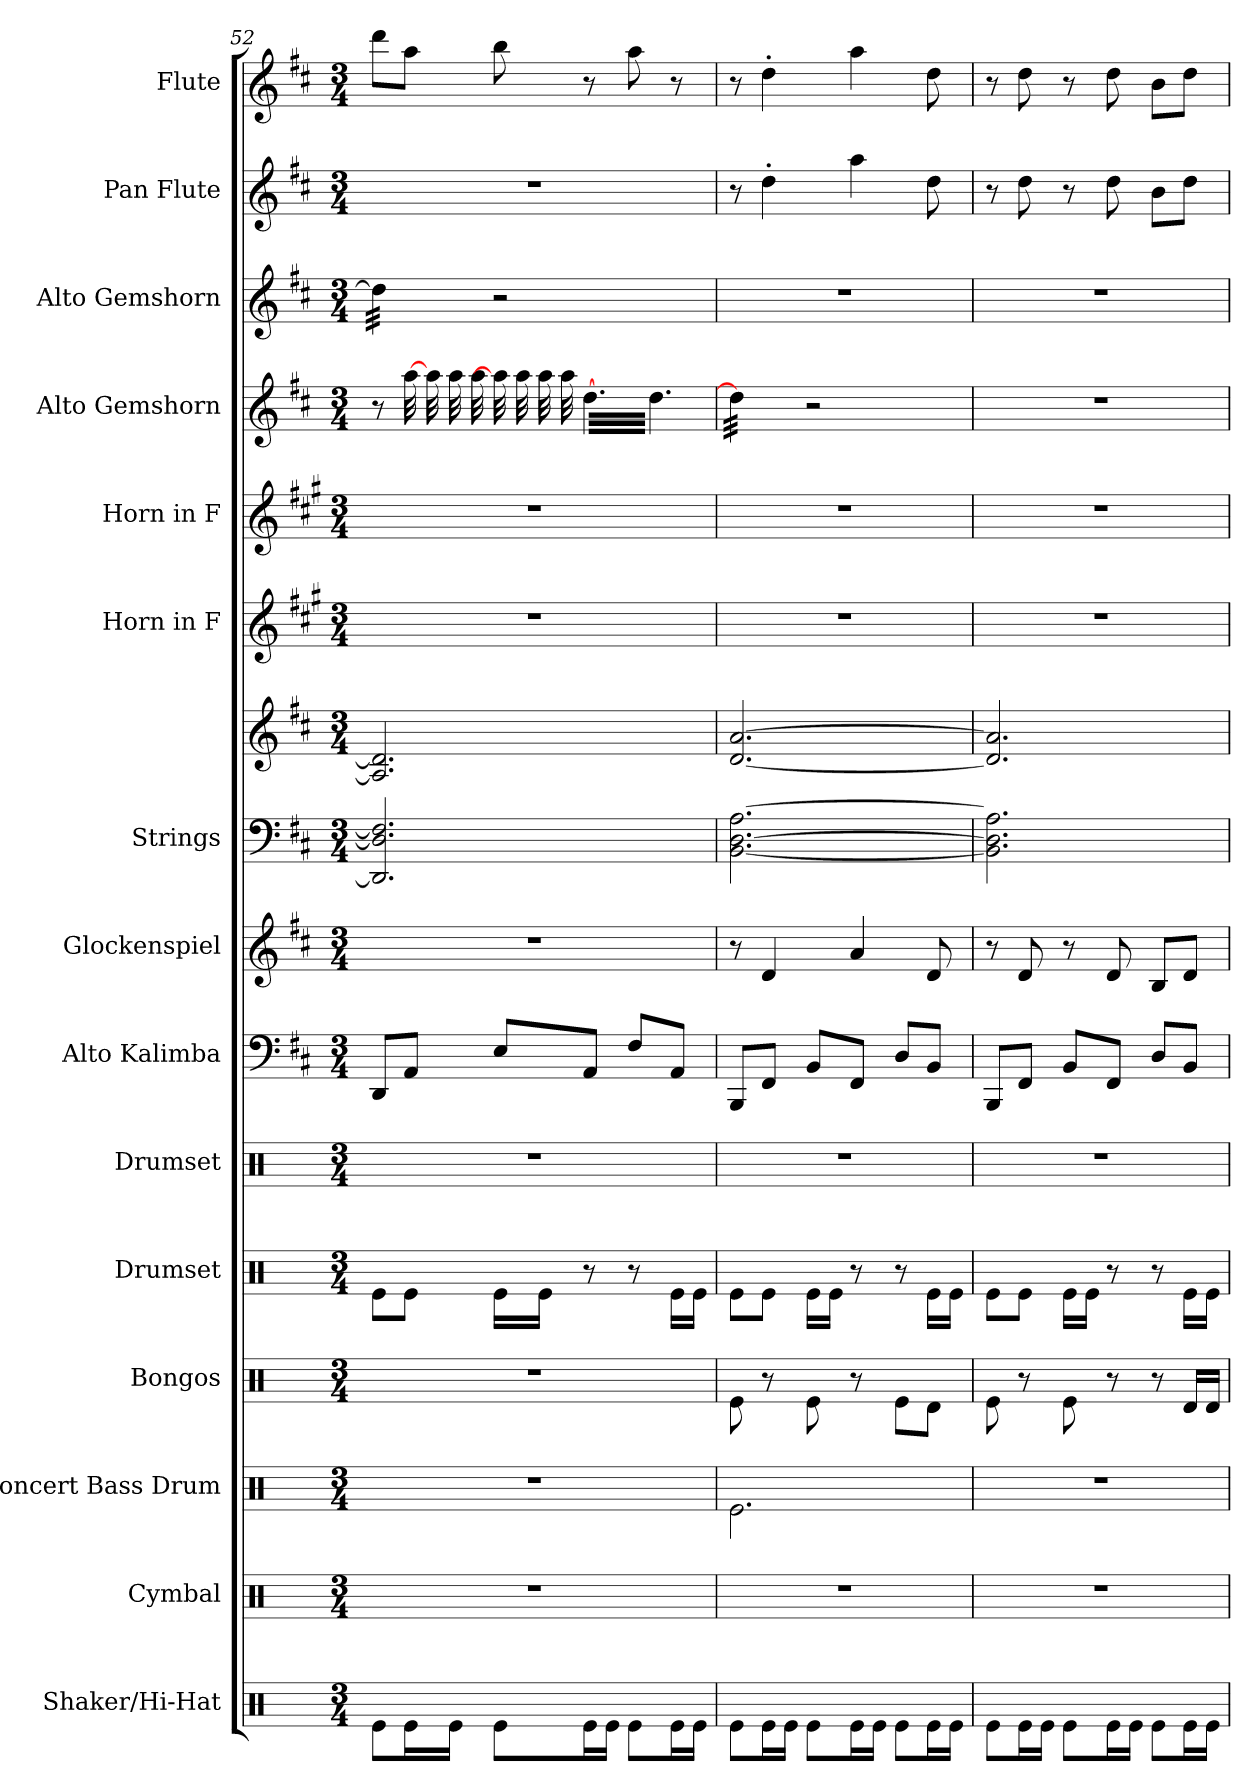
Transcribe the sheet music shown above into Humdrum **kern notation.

**kern	**kern	**kern	**kern	**kern	**kern	**kern	**kern	**kern	**kern	**kern	**kern	**kern	**kern	**kern	**kern
*part15	*part14	*part13	*part12	*part11	*part10	*part9	*part8	*part7	*part7	*part6	*part5	*part4	*part3	*part2	*part1
*staff16	*staff15	*staff14	*staff13	*staff12	*staff11	*staff10	*staff9	*staff8	*staff7	*staff6	*staff5	*staff4	*staff3	*staff2	*staff1
*I"Shaker/Hi-Hat	*I"Cymbal	*I"Concert Bass Drum	*I"Bongos	*I"Drumset	*I"Drumset	*I"Alto Kalimba	*I"Glockenspiel	*I"Strings	*	*I"Horn in F	*I"Horn in F	*I"Alto Gemshorn	*I"Alto Gemshorn	*I"Pan Flute	*I"Flute
*I'Sh/HH	*I'Cym.	*I'Con. BD	*I'Bon.	*I'D. Set	*I'D. Set	*I'A. Kal.	*I'Glock.	*I'St.	*	*	*	*I'A. Gh.	*I'A. Gh.	*I'Pn. Fl.	*I'Fl.
*clefX	*clefX	*clefX	*clefX	*clefX	*clefX	*clefF4	*clefG2	*clefF4	*clefG2	*clefG2	*clefG2	*clefG2	*clefG2	*clefG2	*clefG2
*	*	*	*	*	*	*	*ITrd-14c-24	*	*	*ITrd4c7	*ITrd4c7	*	*	*	*
*k[]	*k[]	*k[]	*k[]	*k[]	*k[]	*k[f#c#]	*k[f#c#]	*k[f#c#]	*k[f#c#]	*k[f#c#]	*k[f#c#]	*k[f#c#]	*k[f#c#]	*k[f#c#]	*k[f#c#]
*M3/4	*M3/4	*M3/4	*M3/4	*M3/4	*M3/4	*M3/4	*M3/4	*M3/4	*M3/4	*M3/4	*M3/4	*M3/4	*M3/4	*M3/4	*M3/4
=52	=52	=52	=52	=52	=52	=52	=52	=52	=52	=52	=52	=52	=52	=52	=52
*	*	*	*	*	*	*	*	*	*	*	*	*	*tremolo	*	*
8Re\L	2.r	2.r	2.r	8Re\L	2.r	8DD/L	2.r	2.DD/] 2.D/] 2.F#/]	2.A/] 2.d/]	2.r	2.r	8r	32dd\]LLL	2.r	8ddd\L
.	.	.	.	.	.	.	.	.	.	.	.	.	32dd\	.	.
.	.	.	.	.	.	.	.	.	.	.	.	.	32dd\	.	.
.	.	.	.	.	.	.	.	.	.	.	.	.	32dd\	.	.
*	*	*	*	*	*	*	*	*	*	*	*	*tremolo	*	*	*
16Re\L	.	.	.	8Re\J	.	8AA/J	.	.	.	.	.	[32aa\	32dd\	.	8aa\J
.	.	.	.	.	.	.	.	.	.	.	.	32aa\	32dd\	.	.
16Re\JJ	.	.	.	.	.	.	.	.	.	.	.	32aa\	32dd\	.	.
.	.	.	.	.	.	.	.	.	.	.	.	32aa\	32dd\JJJ	.	.
*	*	*	*	*	*	*	*	*	*	*	*	*	*Xtremolo	*	*
8Re\L	.	.	.	16Re\LL	.	8E/L	.	.	.	.	.	32aa\]	2r	.	8bb\
.	.	.	.	.	.	.	.	.	.	.	.	32aa\	.	.	.
.	.	.	.	16Re\JJ	.	.	.	.	.	.	.	32aa\	.	.	.
.	.	.	.	.	.	.	.	.	.	.	.	32aa\	.	.	.
16Re\L	.	.	.	8r	.	8AA/J	.	.	.	.	.	[32dd\LLL	.	.	8r
.	.	.	.	.	.	.	.	.	.	.	.	32dd\	.	.	.
16Re\JJ	.	.	.	.	.	.	.	.	.	.	.	32dd\	.	.	.
.	.	.	.	.	.	.	.	.	.	.	.	32dd\	.	.	.
8Re\L	.	.	.	8r	.	8F#/L	.	.	.	.	.	32dd\	.	.	8aa\
.	.	.	.	.	.	.	.	.	.	.	.	32dd\	.	.	.
.	.	.	.	.	.	.	.	.	.	.	.	32dd\	.	.	.
.	.	.	.	.	.	.	.	.	.	.	.	32dd\	.	.	.
16Re\L	.	.	.	16Re\LL	.	8AA/J	.	.	.	.	.	32dd\	.	.	8r
.	.	.	.	.	.	.	.	.	.	.	.	32dd\	.	.	.
16Re\JJ	.	.	.	16Re\JJ	.	.	.	.	.	.	.	32dd\	.	.	.
.	.	.	.	.	.	.	.	.	.	.	.	32dd\JJJ	.	.	.
!!LO:PB:g=z
=53	=53	=53	=53	=53	=53	=53	=53	=53	=53	=53	=53	=53	=53	=53	=53
8Re\L	2.r	2.Re\	8Re\	8Re\L	2.r	8BBB/L	8r	[2.BB\ [2.D\ [2.A\	[2.d/ [2.a/	2.r	2.r	32dd\]LLL	2.r	8r	8r
.	.	.	.	.	.	.	.	.	.	.	.	32dd\	.	.	.
.	.	.	.	.	.	.	.	.	.	.	.	32dd\	.	.	.
.	.	.	.	.	.	.	.	.	.	.	.	32dd\	.	.	.
16Re\L	.	.	8r	8Re\J	.	8FF#/J	4ddd/	.	.	.	.	32dd\	.	4dd'\	4dd'\
.	.	.	.	.	.	.	.	.	.	.	.	32dd\	.	.	.
16Re\JJ	.	.	.	.	.	.	.	.	.	.	.	32dd\	.	.	.
.	.	.	.	.	.	.	.	.	.	.	.	32dd\JJJ	.	.	.
*	*	*	*	*	*	*	*	*	*	*	*	*Xtremolo	*	*	*
8Re\L	.	.	8Re\	16Re\LL	.	8BB/L	.	.	.	.	.	2r	.	.	.
.	.	.	.	16Re\JJ	.	.	.	.	.	.	.	.	.	.	.
16Re\L	.	.	8r	8r	.	8FF#/J	4aaa/	.	.	.	.	.	.	4aa\	4aa\
16Re\JJ	.	.	.	.	.	.	.	.	.	.	.	.	.	.	.
8Re\L	.	.	8Re\L	8r	.	8D/L	.	.	.	.	.	.	.	.	.
16Re\L	.	.	8Rd\J	16Re\LL	.	8BB/J	8ddd/	.	.	.	.	.	.	8dd\	8dd\
16Re\JJ	.	.	.	16Re\JJ	.	.	.	.	.	.	.	.	.	.	.
=54	=54	=54	=54	=54	=54	=54	=54	=54	=54	=54	=54	=54	=54	=54	=54
8Re\L	2.r	2.r	8Re\	8Re\L	2.r	8BBB/L	8r	2.BB\] 2.D\] 2.A\]	2.d/] 2.a/]	2.r	2.r	2.r	2.r	8r	8r
16Re\L	.	.	8r	8Re\J	.	8FF#/J	8ddd/	.	.	.	.	.	.	8dd\	8dd\
16Re\JJ	.	.	.	.	.	.	.	.	.	.	.	.	.	.	.
8Re\L	.	.	8Re\	16Re\LL	.	8BB/L	8r	.	.	.	.	.	.	8r	8r
.	.	.	.	16Re\JJ	.	.	.	.	.	.	.	.	.	.	.
16Re\L	.	.	8r	8r	.	8FF#/J	8ddd/	.	.	.	.	.	.	8dd\	8dd\
16Re\JJ	.	.	.	.	.	.	.	.	.	.	.	.	.	.	.
8Re\L	.	.	8r	8r	.	8D/L	8bb/L	.	.	.	.	.	.	8b\L	8b\L
16Re\L	.	.	16Rd/LL	16Re\LL	.	8BB/J	8ddd/J	.	.	.	.	.	.	8dd\J	8dd\J
16Re\JJ	.	.	16Rd/JJ	16Re\JJ	.	.	.	.	.	.	.	.	.	.	.
=	=	=	=	=	=	=	=	=	=	=	=	=	=	=	=
*-	*-	*-	*-	*-	*-	*-	*-	*-	*-	*-	*-	*-	*-	*-	*-
